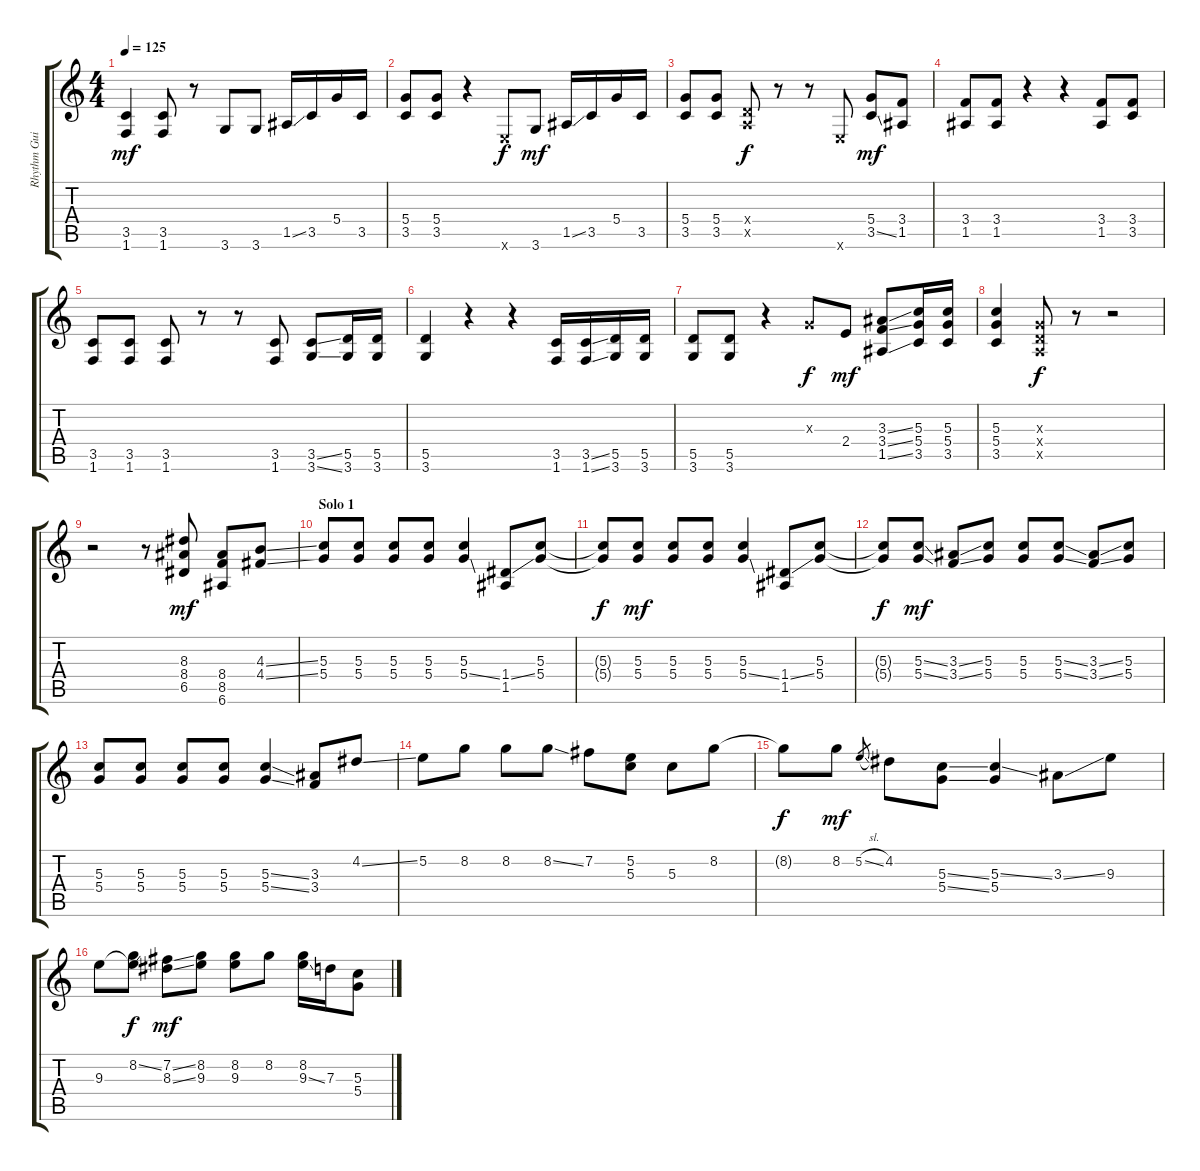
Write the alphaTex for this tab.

\track ("Rhythm Guitar" "Rhythm Gui") {instrument distortionguitar}
\staff {score tabs}
\tuning (E4 B3 G3 D3 A2 E2) {hide}
\ts (4 4)
\tempo 125
\clef g2
\ks c
(3.5 1.6).4{dy mf} (3.5 1.6).8 r.8 3.6.8 3.6.8 1.5{ss}.16 3.5.16 5.4.16 3.5.16 |
(5.4 3.5).8 (5.4 3.5).8 r.4 0.6{x}.8{dy f} 3.6.8{dy mf} 1.5{ss}.16 3.5.16 5.4.16 3.5.16 |
(5.4 3.5).8 (5.4 3.5).8 (0.4{x} 0.5{x}).8{dy f} r.8 r.8 0.6{x}.8 (5.4 3.5{ss}).8{dy mf} (3.4 1.5).8 |
(3.4 1.5).8 (3.4 1.5).8 r.4 r.4 (3.4 1.5).8 (3.4 3.5).8 |
(3.5 1.6).8 (3.5 1.6).8 (3.5 1.6).8 r.8 r.8 (3.5 1.6).8 (3.5{ss} 3.6{ss}).8 (5.5 3.6).16 (5.5 3.6).16 |
(5.5 3.6).4 r.4 r.4 (3.5 1.6).16 (3.5{ss} 1.6{ss}).16 (5.5 3.6).16 (5.5 3.6).16 |
(5.5 3.6).8 (5.5 3.6).8 r.4 0.3{x}.8{dy f} 2.4.8{dy mf} (3.3{ss} 3.4{ss} 1.5{ss}).8 (5.3 5.4 3.5).16 (5.3 5.4 3.5).16 |
(5.3 5.4 3.5).4 (0.3{x} 0.4{x} 0.5{x}).8{dy f} r.8 r.2 |
r.2 r.8 (8.3 8.4 6.5).8{dy mf} (8.4 8.5 6.6).8 (4.3{ss} 4.4{ss}).8 |
\section ("" "Solo 1")
(5.3 5.4).8 (5.3 5.4).8 (5.3 5.4).8 (5.3 5.4).8 (5.3 5.4{ss}).4 (1.4{ss} 1.5).8 (5.3 5.4).8 |
(5.3{t} 5.4{t}).8{dy f} (5.3 5.4).8{dy mf} (5.3 5.4).8 (5.3 5.4).8 (5.3 5.4{ss}).4 (1.4{ss} 1.5).8 (5.3 5.4).8 |
(5.3{t} 5.4{t}).8{dy f} (5.3{ss} 5.4{ss}).8{dy mf} (3.3{ss} 3.4{ss}).8 (5.3 5.4).8 (5.3 5.4).8 (5.3{ss} 5.4{ss}).8 (3.3{ss} 3.4{ss}).8 (5.3 5.4).8 |
(5.3 5.4).8 (5.3 5.4).8 (5.3 5.4).8 (5.3 5.4).8 (5.3{ss} 5.4{ss}).4 (3.3 3.4).8 4.2{ss}.8 |
5.2.8 8.2.8 8.2.8 8.2{ss}.8 7.2.8 (5.2 5.3).8 5.3.8 8.2.8 |
8.2{t}.8{dy f} 8.2.8{dy mf} 5.2{sl}.8{gr} 4.2.8 (5.3{ss} 5.4{ss}).8 (5.3{ss} 5.4).4 3.3{ss}.8 9.3.8 |
9.3.8 (8.2{ss} 9.3{t}).8{dy f} (7.2{ss} 8.3{ss}).8{dy mf} (8.2 9.3).8 (8.2 9.3).8 8.2.8 (8.2 9.3{ss}).16 7.3.16 (5.3 5.4).8
